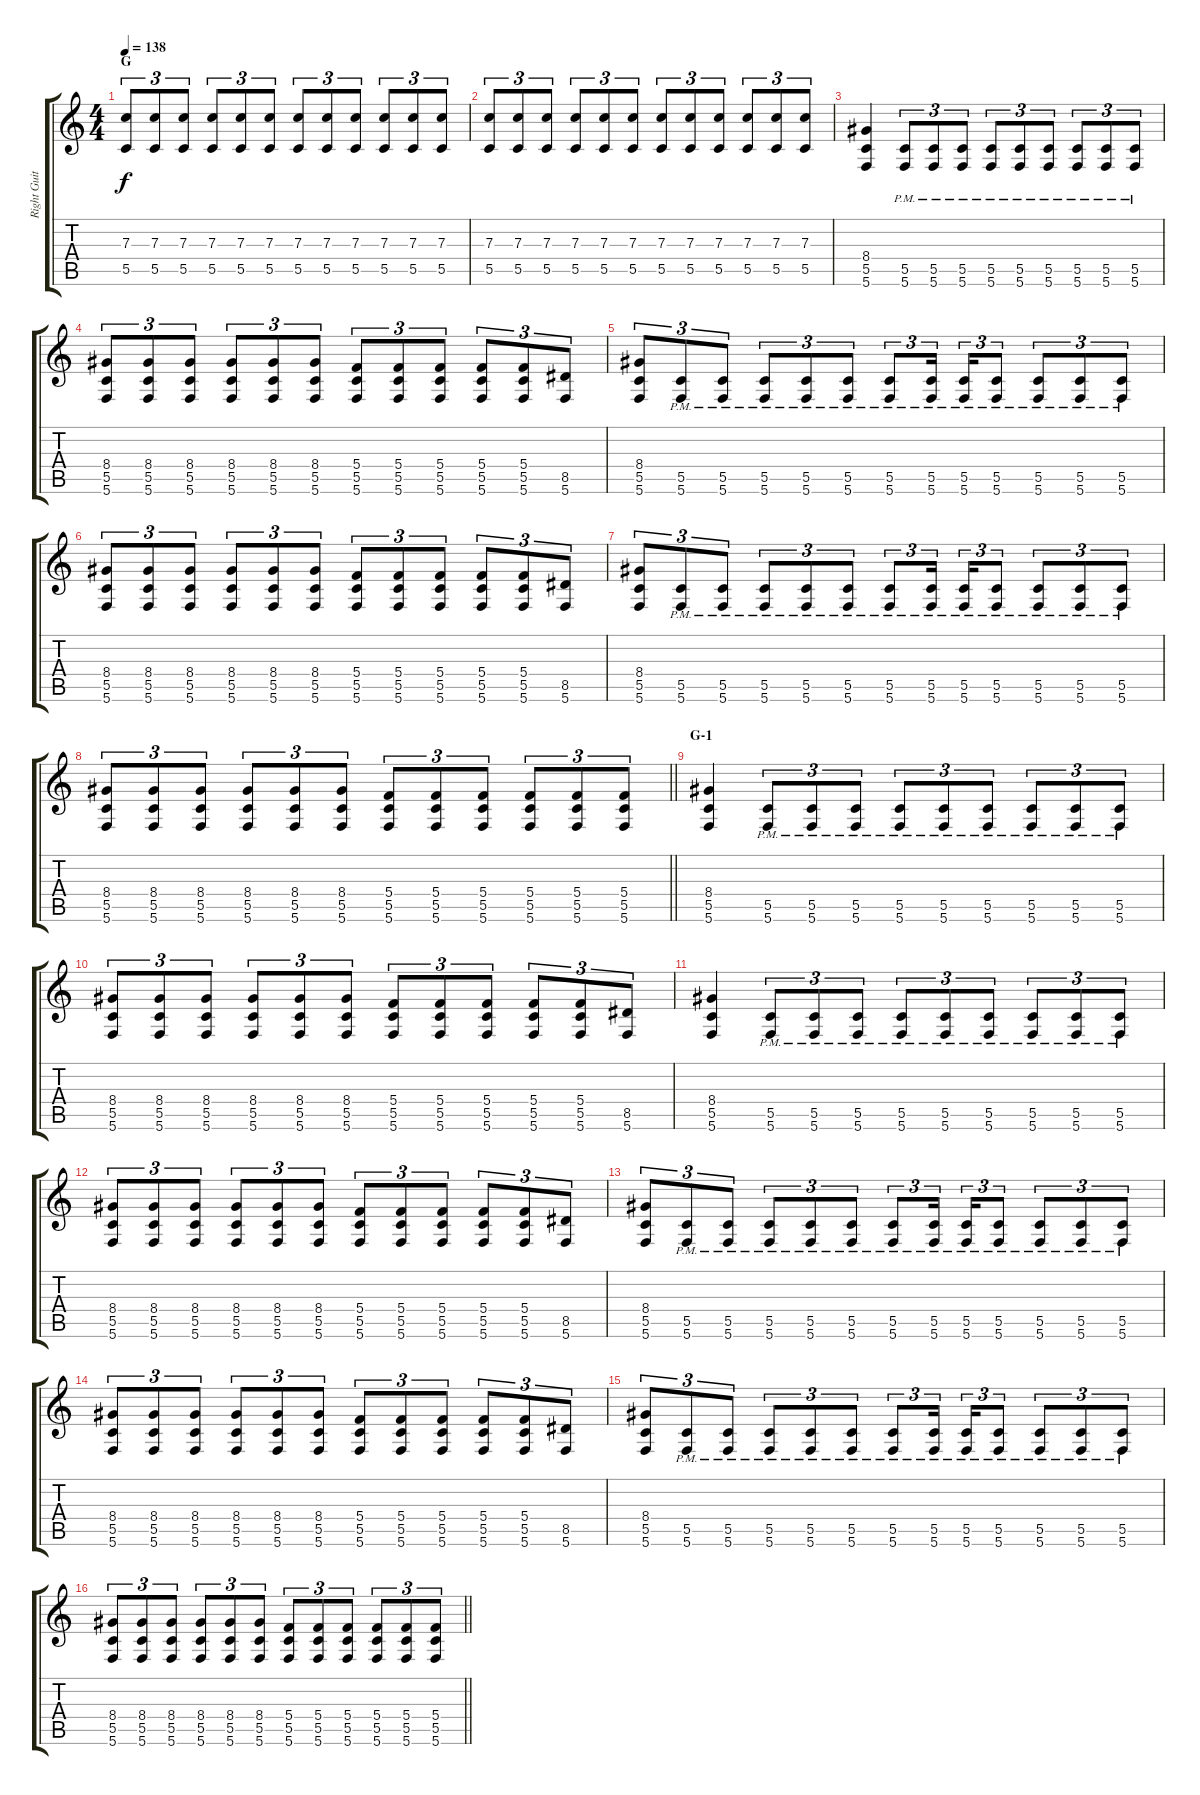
\track ("Right Guitar" "Right Guit") {instrument distortionguitar}
\staff {score tabs}
\tuning (D4 A3 F3 C3 G2 C2) {hide}
\ts (4 4)
\section ("" "G")
\tempo 138
\clef g2
\ks c
(7.3 5.5).8{tu (3 2) dy f volume 0} (7.3 5.5).8{tu (3 2)} (7.3 5.5).8{tu (3 2)} (7.3 5.5).8{tu (3 2)} (7.3 5.5).8{tu (3 2)} (7.3 5.5).8{tu (3 2)} (7.3 5.5).8{tu (3 2)} (7.3 5.5).8{tu (3 2)} (7.3 5.5).8{tu (3 2)} (7.3 5.5).8{tu (3 2)} (7.3 5.5).8{tu (3 2)} (7.3 5.5).8{tu (3 2)} |
(7.3 5.5).8{tu (3 2)} (7.3 5.5).8{tu (3 2)} (7.3 5.5).8{tu (3 2)} (7.3 5.5).8{tu (3 2)} (7.3 5.5).8{tu (3 2)} (7.3 5.5).8{tu (3 2)} (7.3 5.5).8{tu (3 2)} (7.3 5.5).8{tu (3 2)} (7.3 5.5).8{tu (3 2)} (7.3 5.5).8{tu (3 2)} (7.3 5.5).8{tu (3 2)} (7.3 5.5).8{tu (3 2)} |
(8.4 5.5 5.6).4{volume 13} (5.5{pm} 5.6{pm}).8{tu (3 2)} (5.5{pm} 5.6{pm}).8{tu (3 2)} (5.5{pm} 5.6{pm}).8{tu (3 2)} (5.5{pm} 5.6{pm}).8{tu (3 2)} (5.5{pm} 5.6{pm}).8{tu (3 2)} (5.5{pm} 5.6{pm}).8{tu (3 2)} (5.5{pm} 5.6{pm}).8{tu (3 2)} (5.5{pm} 5.6{pm}).8{tu (3 2)} (5.5{pm} 5.6{pm}).8{tu (3 2)} |
(8.4 5.5 5.6).8{tu (3 2)} (8.4 5.5 5.6).8{tu (3 2)} (8.4 5.5 5.6).8{tu (3 2)} (8.4 5.5 5.6).8{tu (3 2)} (8.4 5.5 5.6).8{tu (3 2)} (8.4 5.5 5.6).8{tu (3 2)} (5.4 5.5 5.6).8{tu (3 2)} (5.4 5.5 5.6).8{tu (3 2)} (5.4 5.5 5.6).8{tu (3 2)} (5.4 5.5 5.6).8{tu (3 2)} (5.4 5.5 5.6).8{tu (3 2)} (8.5 5.6).8{tu (3 2)} |
(8.4 5.5 5.6).8{tu (3 2)} (5.5{pm} 5.6{pm}).8{tu (3 2)} (5.5{pm} 5.6{pm}).8{tu (3 2)} (5.5{pm} 5.6{pm}).8{tu (3 2)} (5.5{pm} 5.6{pm}).8{tu (3 2)} (5.5{pm} 5.6{pm}).8{tu (3 2)} (5.5{pm} 5.6{pm}).8{tu (3 2)} (5.5{pm} 5.6{pm}).16{tu (3 2) beam splitsecondary} (5.5{pm} 5.6{pm}).16{tu (3 2)} (5.5{pm} 5.6{pm}).8{tu (3 2)} (5.5{pm} 5.6{pm}).8{tu (3 2)} (5.5{pm} 5.6{pm}).8{tu (3 2)} (5.5{pm} 5.6{pm}).8{tu (3 2)} |
(8.4 5.5 5.6).8{tu (3 2)} (8.4 5.5 5.6).8{tu (3 2)} (8.4 5.5 5.6).8{tu (3 2)} (8.4 5.5 5.6).8{tu (3 2)} (8.4 5.5 5.6).8{tu (3 2)} (8.4 5.5 5.6).8{tu (3 2)} (5.4 5.5 5.6).8{tu (3 2)} (5.4 5.5 5.6).8{tu (3 2)} (5.4 5.5 5.6).8{tu (3 2)} (5.4 5.5 5.6).8{tu (3 2)} (5.4 5.5 5.6).8{tu (3 2)} (8.5 5.6).8{tu (3 2)} |
(8.4 5.5 5.6).8{tu (3 2)} (5.5{pm} 5.6{pm}).8{tu (3 2)} (5.5{pm} 5.6{pm}).8{tu (3 2)} (5.5{pm} 5.6{pm}).8{tu (3 2)} (5.5{pm} 5.6{pm}).8{tu (3 2)} (5.5{pm} 5.6{pm}).8{tu (3 2)} (5.5{pm} 5.6{pm}).8{tu (3 2)} (5.5{pm} 5.6{pm}).16{tu (3 2) beam splitsecondary} (5.5{pm} 5.6{pm}).16{tu (3 2)} (5.5{pm} 5.6{pm}).8{tu (3 2)} (5.5{pm} 5.6{pm}).8{tu (3 2)} (5.5{pm} 5.6{pm}).8{tu (3 2)} (5.5{pm} 5.6{pm}).8{tu (3 2)} |
\barLineRight lightlight
(8.4 5.5 5.6).8{tu (3 2)} (8.4 5.5 5.6).8{tu (3 2)} (8.4 5.5 5.6).8{tu (3 2)} (8.4 5.5 5.6).8{tu (3 2)} (8.4 5.5 5.6).8{tu (3 2)} (8.4 5.5 5.6).8{tu (3 2)} (5.4 5.5 5.6).8{tu (3 2)} (5.4 5.5 5.6).8{tu (3 2)} (5.4 5.5 5.6).8{tu (3 2)} (5.4 5.5 5.6).8{tu (3 2)} (5.4 5.5 5.6).8{tu (3 2)} (5.4 5.5 5.6).8{tu (3 2)} |
\section ("" "G-1")
(8.4 5.5 5.6).4 (5.5{pm} 5.6{pm}).8{tu (3 2)} (5.5{pm} 5.6{pm}).8{tu (3 2)} (5.5{pm} 5.6{pm}).8{tu (3 2)} (5.5{pm} 5.6{pm}).8{tu (3 2)} (5.5{pm} 5.6{pm}).8{tu (3 2)} (5.5{pm} 5.6{pm}).8{tu (3 2)} (5.5{pm} 5.6{pm}).8{tu (3 2)} (5.5{pm} 5.6{pm}).8{tu (3 2)} (5.5{pm} 5.6{pm}).8{tu (3 2)} |
(8.4 5.5 5.6).8{tu (3 2)} (8.4 5.5 5.6).8{tu (3 2)} (8.4 5.5 5.6).8{tu (3 2)} (8.4 5.5 5.6).8{tu (3 2)} (8.4 5.5 5.6).8{tu (3 2)} (8.4 5.5 5.6).8{tu (3 2)} (5.4 5.5 5.6).8{tu (3 2)} (5.4 5.5 5.6).8{tu (3 2)} (5.4 5.5 5.6).8{tu (3 2)} (5.4 5.5 5.6).8{tu (3 2)} (5.4 5.5 5.6).8{tu (3 2)} (8.5 5.6).8{tu (3 2)} |
(8.4 5.5 5.6).4 (5.5{pm} 5.6{pm}).8{tu (3 2)} (5.5{pm} 5.6{pm}).8{tu (3 2)} (5.5{pm} 5.6{pm}).8{tu (3 2)} (5.5{pm} 5.6{pm}).8{tu (3 2)} (5.5{pm} 5.6{pm}).8{tu (3 2)} (5.5{pm} 5.6{pm}).8{tu (3 2)} (5.5{pm} 5.6{pm}).8{tu (3 2)} (5.5{pm} 5.6{pm}).8{tu (3 2)} (5.5{pm} 5.6{pm}).8{tu (3 2)} |
(8.4 5.5 5.6).8{tu (3 2)} (8.4 5.5 5.6).8{tu (3 2)} (8.4 5.5 5.6).8{tu (3 2)} (8.4 5.5 5.6).8{tu (3 2)} (8.4 5.5 5.6).8{tu (3 2)} (8.4 5.5 5.6).8{tu (3 2)} (5.4 5.5 5.6).8{tu (3 2)} (5.4 5.5 5.6).8{tu (3 2)} (5.4 5.5 5.6).8{tu (3 2)} (5.4 5.5 5.6).8{tu (3 2)} (5.4 5.5 5.6).8{tu (3 2)} (8.5 5.6).8{tu (3 2)} |
(8.4 5.5 5.6).8{tu (3 2)} (5.5{pm} 5.6{pm}).8{tu (3 2)} (5.5{pm} 5.6{pm}).8{tu (3 2)} (5.5{pm} 5.6{pm}).8{tu (3 2)} (5.5{pm} 5.6{pm}).8{tu (3 2)} (5.5{pm} 5.6{pm}).8{tu (3 2)} (5.5{pm} 5.6{pm}).8{tu (3 2)} (5.5{pm} 5.6{pm}).16{tu (3 2) beam splitsecondary} (5.5{pm} 5.6{pm}).16{tu (3 2)} (5.5{pm} 5.6{pm}).8{tu (3 2)} (5.5{pm} 5.6{pm}).8{tu (3 2)} (5.5{pm} 5.6{pm}).8{tu (3 2)} (5.5{pm} 5.6{pm}).8{tu (3 2)} |
(8.4 5.5 5.6).8{tu (3 2)} (8.4 5.5 5.6).8{tu (3 2)} (8.4 5.5 5.6).8{tu (3 2)} (8.4 5.5 5.6).8{tu (3 2)} (8.4 5.5 5.6).8{tu (3 2)} (8.4 5.5 5.6).8{tu (3 2)} (5.4 5.5 5.6).8{tu (3 2)} (5.4 5.5 5.6).8{tu (3 2)} (5.4 5.5 5.6).8{tu (3 2)} (5.4 5.5 5.6).8{tu (3 2)} (5.4 5.5 5.6).8{tu (3 2)} (8.5 5.6).8{tu (3 2)} |
(8.4 5.5 5.6).8{tu (3 2)} (5.5{pm} 5.6{pm}).8{tu (3 2)} (5.5{pm} 5.6{pm}).8{tu (3 2)} (5.5{pm} 5.6{pm}).8{tu (3 2)} (5.5{pm} 5.6{pm}).8{tu (3 2)} (5.5{pm} 5.6{pm}).8{tu (3 2)} (5.5{pm} 5.6{pm}).8{tu (3 2)} (5.5{pm} 5.6{pm}).16{tu (3 2) beam splitsecondary} (5.5{pm} 5.6{pm}).16{tu (3 2)} (5.5{pm} 5.6{pm}).8{tu (3 2)} (5.5{pm} 5.6{pm}).8{tu (3 2)} (5.5{pm} 5.6{pm}).8{tu (3 2)} (5.5{pm} 5.6{pm}).8{tu (3 2)} |
\barLineRight lightlight
(8.4 5.5 5.6).8{tu (3 2)} (8.4 5.5 5.6).8{tu (3 2)} (8.4 5.5 5.6).8{tu (3 2)} (8.4 5.5 5.6).8{tu (3 2)} (8.4 5.5 5.6).8{tu (3 2)} (8.4 5.5 5.6).8{tu (3 2)} (5.4 5.5 5.6).8{tu (3 2)} (5.4 5.5 5.6).8{tu (3 2)} (5.4 5.5 5.6).8{tu (3 2)} (5.4 5.5 5.6).8{tu (3 2)} (5.4 5.5 5.6).8{tu (3 2)} (5.4 5.5 5.6).8{tu (3 2)}
